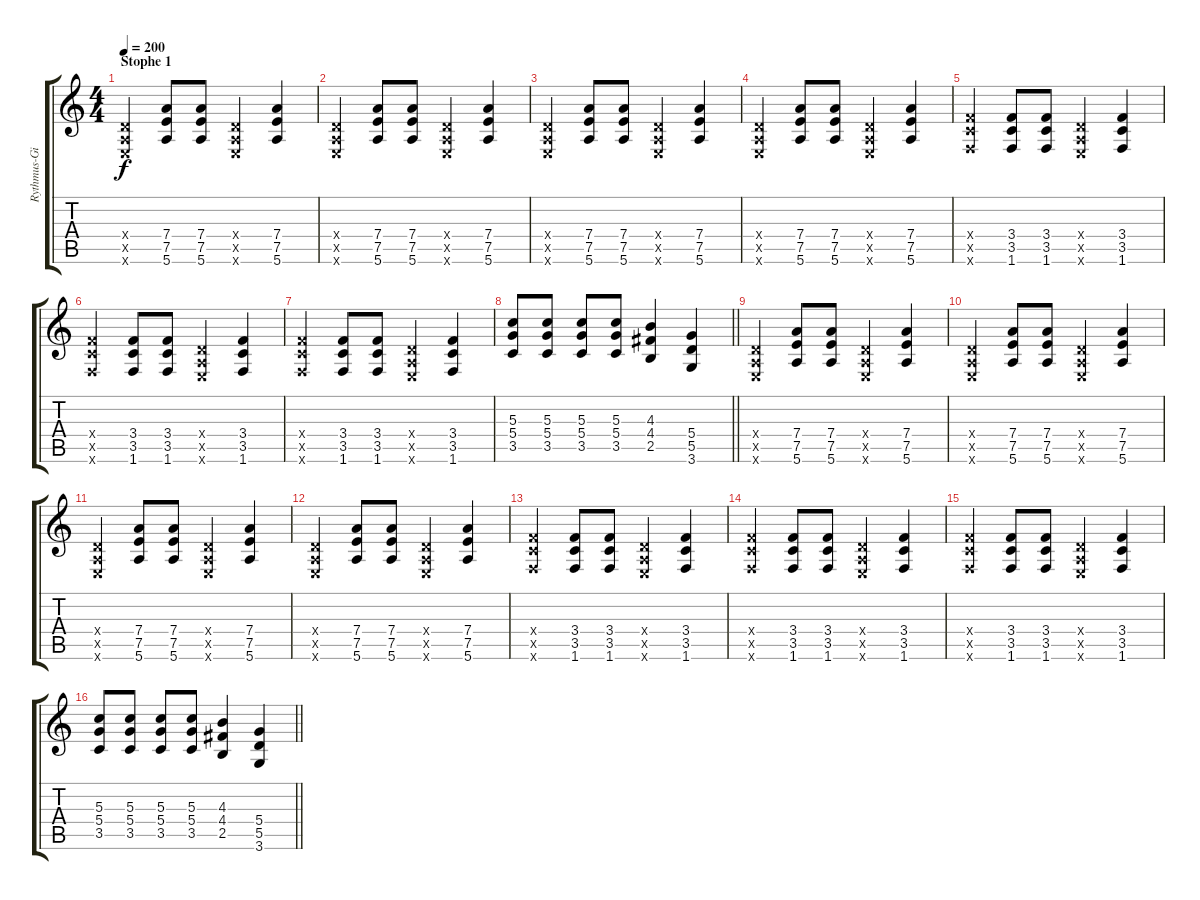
\track ("Rythmus-Gitarre" "Rythmus-Gi") {instrument overdrivenguitar}
\staff {score tabs}
\tuning (E4 B3 G3 D3 A2 E2) {hide}
\ts (4 4)
\section ("" "Stophe 1")
\tempo 200
\clef g2
\ks c
(0.4{x} 0.5{x} 0.6{x}).4{dy f} (7.4 7.5 5.6).8 (7.4 7.5 5.6).8 (0.4{x} 0.5{x} 0.6{x}).4 (7.4 7.5 5.6).4 |
(0.4{x} 0.5{x} 0.6{x}).4 (7.4 7.5 5.6).8 (7.4 7.5 5.6).8 (0.4{x} 0.5{x} 0.6{x}).4 (7.4 7.5 5.6).4 |
(0.4{x} 0.5{x} 0.6{x}).4 (7.4 7.5 5.6).8 (7.4 7.5 5.6).8 (0.4{x} 0.5{x} 0.6{x}).4 (7.4 7.5 5.6).4 |
(0.4{x} 0.5{x} 0.6{x}).4 (7.4 7.5 5.6).8 (7.4 7.5 5.6).8 (0.4{x} 0.5{x} 0.6{x}).4 (7.4 7.5 5.6).4 |
(3.4{x} 3.5{x} 1.6{x}).4 (3.4 3.5 1.6).8 (3.4 3.5 1.6).8 (0.4{x} 0.5{x} 0.6{x}).4 (3.4 3.5 1.6).4 |
(3.4{x} 3.5{x} 1.6{x}).4 (3.4 3.5 1.6).8 (3.4 3.5 1.6).8 (0.4{x} 0.5{x} 0.6{x}).4 (3.4 3.5 1.6).4 |
(3.4{x} 3.5{x} 1.6{x}).4 (3.4 3.5 1.6).8 (3.4 3.5 1.6).8 (0.4{x} 0.5{x} 0.6{x}).4 (3.4 3.5 1.6).4 |
\barLineRight lightlight
(5.3 5.4 3.5).8 (5.3 5.4 3.5).8 (5.3 5.4 3.5).8 (5.3 5.4 3.5).8 (4.3 4.4 2.5).4 (5.4 5.5 3.6).4 |
(0.4{x} 0.5{x} 0.6{x}).4 (7.4 7.5 5.6).8 (7.4 7.5 5.6).8 (0.4{x} 0.5{x} 0.6{x}).4 (7.4 7.5 5.6).4 |
(0.4{x} 0.5{x} 0.6{x}).4 (7.4 7.5 5.6).8 (7.4 7.5 5.6).8 (0.4{x} 0.5{x} 0.6{x}).4 (7.4 7.5 5.6).4 |
(0.4{x} 0.5{x} 0.6{x}).4 (7.4 7.5 5.6).8 (7.4 7.5 5.6).8 (0.4{x} 0.5{x} 0.6{x}).4 (7.4 7.5 5.6).4 |
(0.4{x} 0.5{x} 0.6{x}).4 (7.4 7.5 5.6).8 (7.4 7.5 5.6).8 (0.4{x} 0.5{x} 0.6{x}).4 (7.4 7.5 5.6).4 |
(3.4{x} 3.5{x} 1.6{x}).4 (3.4 3.5 1.6).8 (3.4 3.5 1.6).8 (0.4{x} 0.5{x} 0.6{x}).4 (3.4 3.5 1.6).4 |
(3.4{x} 3.5{x} 1.6{x}).4 (3.4 3.5 1.6).8 (3.4 3.5 1.6).8 (0.4{x} 0.5{x} 0.6{x}).4 (3.4 3.5 1.6).4 |
(3.4{x} 3.5{x} 1.6{x}).4 (3.4 3.5 1.6).8 (3.4 3.5 1.6).8 (0.4{x} 0.5{x} 0.6{x}).4 (3.4 3.5 1.6).4 |
\barLineRight lightlight
(5.3 5.4 3.5).8 (5.3 5.4 3.5).8 (5.3 5.4 3.5).8 (5.3 5.4 3.5).8 (4.3 4.4 2.5).4 (5.4 5.5 3.6).4
